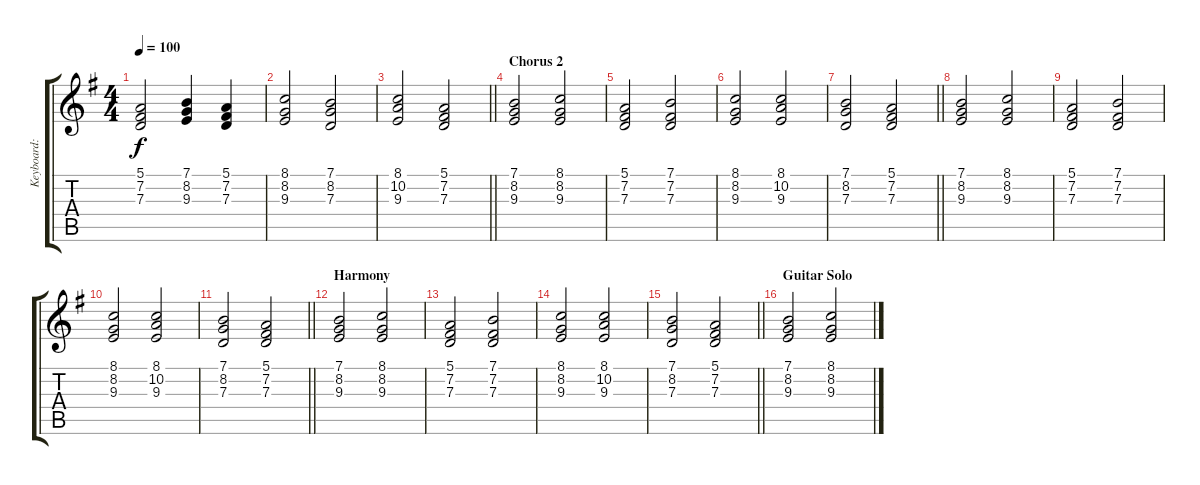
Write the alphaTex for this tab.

\track ("Keyboard: Lars Andrè Rørvik Larsen" "Keyboard: ") {instrument choiraahs}
\staff {score tabs}
\tuning (E4 B3 G3 D3 A2 E2) {hide}
\ts (4 4)
\tempo 100
\clef g2
\ks eminor
(5.1 7.2 7.3).2{dy f} (7.1 8.2 9.3).4 (5.1 7.2 7.3).4 |
(8.1 8.2 9.3).2 (7.1 8.2 7.3).2 |
\barLineRight lightlight
(8.1 10.2 9.3).2 (5.1 7.2 7.3).2 |
\section ("" "Chorus 2")
(7.1 8.2 9.3).2 (8.1 8.2 9.3).2 |
(5.1 7.2 7.3).2 (7.1 7.2 7.3).2 |
(8.1 8.2 9.3).2 (8.1 10.2 9.3).2 |
\barLineRight lightlight
(7.1 8.2 7.3).2 (5.1 7.2 7.3).2 |
(7.1 8.2 9.3).2 (8.1 8.2 9.3).2 |
(5.1 7.2 7.3).2 (7.1 7.2 7.3).2 |
(8.1 8.2 9.3).2 (8.1 10.2 9.3).2 |
\barLineRight lightlight
(7.1 8.2 7.3).2 (5.1 7.2 7.3).2 |
\section ("" "Harmony")
(7.1 8.2 9.3).2 (8.1 8.2 9.3).2 |
(5.1 7.2 7.3).2 (7.1 7.2 7.3).2 |
(8.1 8.2 9.3).2 (8.1 10.2 9.3).2 |
\barLineRight lightlight
(7.1 8.2 7.3).2 (5.1 7.2 7.3).2 |
\section ("" "Guitar Solo")
(7.1 8.2 9.3).2 (8.1 8.2 9.3).2
